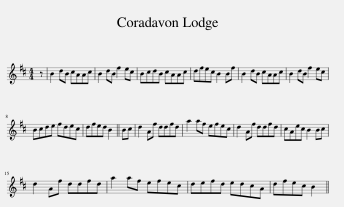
X:1
L:1/8
M:4/4
I:linebreak $
K:Bmin
V:1 treble
V:1
 z | B2 dB cAAc | B2 dB f2 ec | BcdB cAAc | dfec B2 Bf | %5
 B2 dB cAAc | B2 dB f2 ec |$ Bcde fdec | dfed B2 || Bc | %10
 d2 Af ddfd | a2 af efec | d2 Af ddfd | cAec B2 Bc |$ d2 Af ddfd | %15
 a2 af efec | defd edcA | dfec B2 || %18
